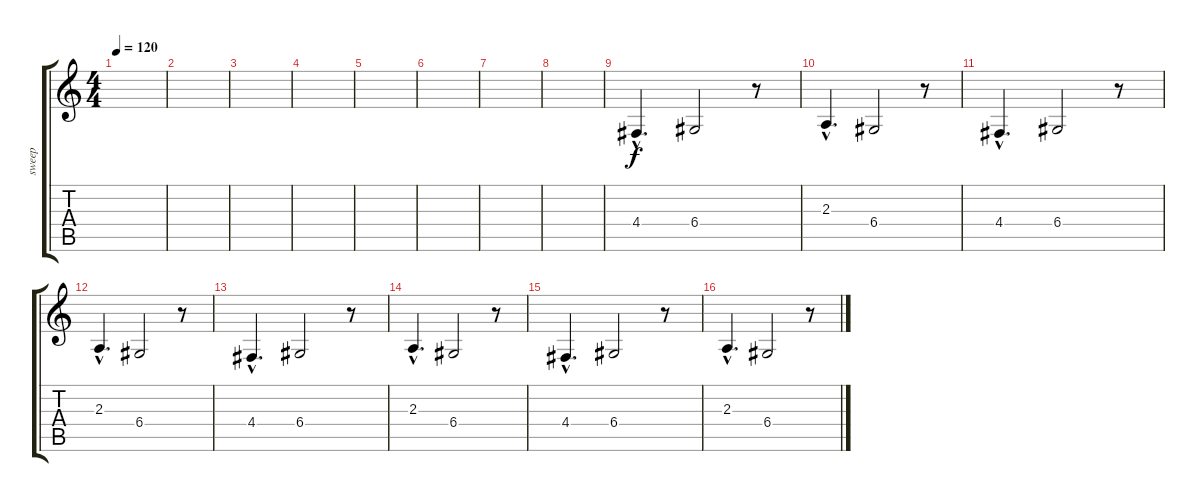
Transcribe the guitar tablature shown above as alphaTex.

\track ("sweep" "sweep") {instrument pad8sweep}
\staff {score tabs}
\tuning (E4 B3 G3 D3 A2 E2) {hide}
\ts (4 4)
\tempo 120
\clef g2
\ks c
|
|
|
|
|
|
|
|
4.4{hac}.4{d} 6.4.2 r.8 |
2.3{hac}.4{d} 6.4.2 r.8 |
4.4{hac}.4{d} 6.4.2 r.8 |
2.3{hac}.4{d} 6.4.2 r.8 |
4.4{hac}.4{d} 6.4.2 r.8 |
2.3{hac}.4{d} 6.4.2 r.8 |
4.4{hac}.4{d} 6.4.2 r.8 |
2.3{hac}.4{d} 6.4.2 r.8
